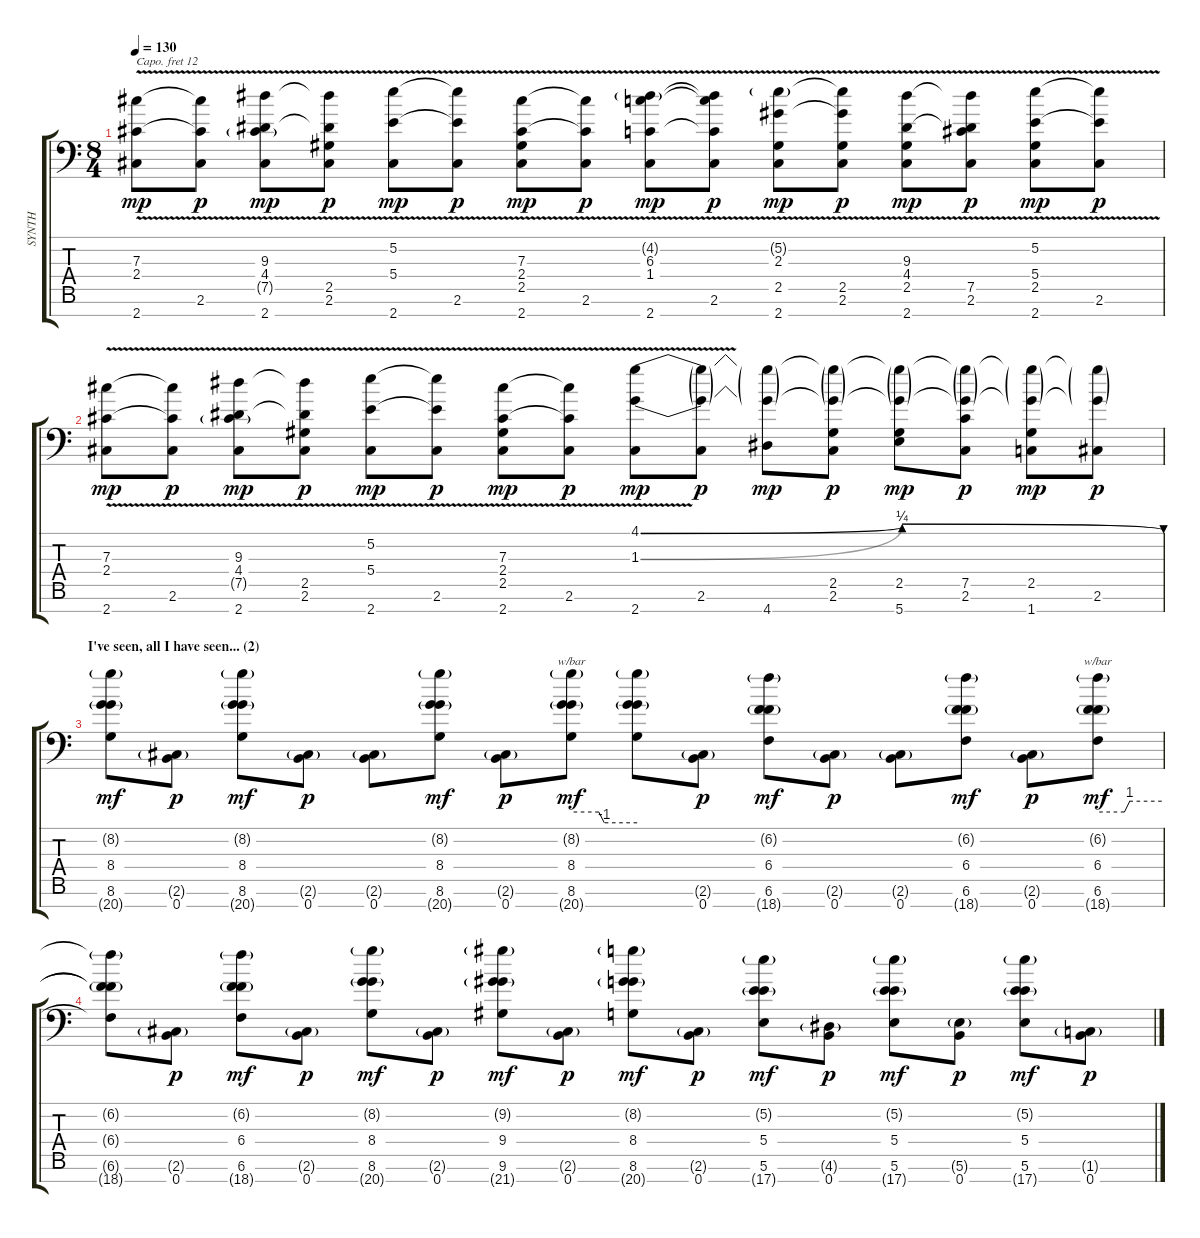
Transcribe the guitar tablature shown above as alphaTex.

\track ("SYNTH" "SYNTH") {instrument synthbrass2}
\staff {score tabs}
\capo 12
\tuning (Eb4 B3 Gb3 B2 Gb2 B1 B-1) {hide}
\ts (8 4)
\tempo 130
\clef f4
\ks c
(7.3{v} 2.4{v} 2.7).8{dy mp} (7.3{t} 2.4{t} 2.6).8{dy p} (9.3{v} 4.4{v} 7.5{g} 2.7).8{dy mp} (9.3{t} 4.4{t} 2.5 2.6).8{dy p} (5.2{v} 5.4{v} 2.7).8{dy mp} (5.2{t} 5.4{t} 2.6).8{dy p} (7.3{v} 2.4{v} 2.5 2.7).8{dy mp} (7.3{t} 2.4{t} 2.6).8{dy p} (4.2{v g} 6.3{v} 1.4{v} 2.7).8{dy mp} (4.2{t} 6.3{t} 1.4{t} 2.6).8{dy p} (5.2{v g} 2.3{v} 2.5{v} 2.7).8{dy mp} (5.2{t} 2.3{t} 2.5 2.6).8{dy p} (9.3{v} 4.4{v} 2.5 2.7).8{dy mp} (9.3{t} 4.4{t} 7.5 2.6).8{dy p} (5.2{v} 5.4{v} 2.5 2.7).8{dy mp} (5.2{t} 5.4{t} 2.6).8{dy p} |
(7.3{v} 2.4{v} 2.7).8{dy mp} (7.3{t} 2.4{t} 2.6).8{dy p} (9.3{v} 4.4{v} 7.5{g} 2.7).8{dy mp} (9.3{t} 4.4{t} 2.5 2.6).8{dy p} (5.2{v} 5.4{v} 2.7).8{dy mp} (5.2{t} 5.4{t} 2.6).8{dy p} (7.3{v} 2.4{v} 2.5 2.7).8{dy mp} (7.3{t} 2.4{t} 2.6).8{dy p} (4.1{be (bendrelease 0 0 5 1 5 1 60 0) v} 1.3{be (bendrelease 0 0 5 1 5 1 60 0) v} 2.7).8{dy mp} (4.1{t} 1.3{t} 2.6).8{dy p} (4.1{t} 1.3{t} 4.7).8{dy mp} (4.1{t} 1.3{t} 2.5 2.6).8{dy p} (4.1{t} 1.3{t} 2.5 5.7).8{dy mp} (4.1{t} 1.3{t} 7.5 2.6).8{dy p} (4.1{t} 1.3{t} 2.5 1.7).8{dy mp} (4.1{t} 1.3{t} 2.6).8{dy p} |
\section ("" "I've seen, all I have seen... (2)")
(8.2{g} 8.4 8.6 20.7{g}).8{dy mf} (2.6{g} 0.7).8{dy p} (8.2{g} 8.4 8.6 20.7{g}).8{dy mf} (2.6{g} 0.7).8{dy p} (2.6{g} 0.7).8 (8.2{g} 8.4 8.6 20.7{g}).8{dy mf} (2.6{g} 0.7).8{dy p} (8.2{g} 8.4 8.6 20.7{g}).8{tbe (custom default 0 0 25 0 30 -4 60 -4) dy mf} (8.2{g t} 8.4{t} 8.6{t} 20.7{g t}).8 (2.6{g} 0.7).8{dy p} (6.2{g} 6.4 6.6 18.7{g}).8{dy mf} (2.6{g} 0.7).8{dy p} (2.6{g} 0.7).8 (6.2{g} 6.4 6.6 18.7{g}).8{dy mf} (2.6{g} 0.7).8{dy p} (6.2{g} 6.4 6.6 18.7{g}).8{tbe (custom default 0 0 25 0 30 4 60 4) dy mf} |
(6.2{g t} 6.4{t} 6.6{t} 18.7{g t}).8 (2.6{g} 0.7).8{dy p} (6.2{g} 6.4 6.6 18.7{g}).8{dy mf} (2.6{g} 0.7).8{dy p} (8.2{g} 8.4 8.6 20.7{g}).8{dy mf} (2.6{g} 0.7).8{dy p} (9.2{g} 9.4 9.6 21.7{g}).8{dy mf} (2.6{g} 0.7).8{dy p} (8.2{g} 8.4 8.6 20.7{g}).8{dy mf} (2.6{g} 0.7).8{dy p} (5.2{g} 5.4 5.6 17.7{g}).8{dy mf} (4.6{g} 0.7).8{dy p} (5.2{g} 5.4 5.6 17.7{g}).8{dy mf} (5.6{g} 0.7).8{dy p} (5.2{g} 5.4 5.6 17.7{g}).8{dy mf} (1.6{g} 0.7).8{dy p}
